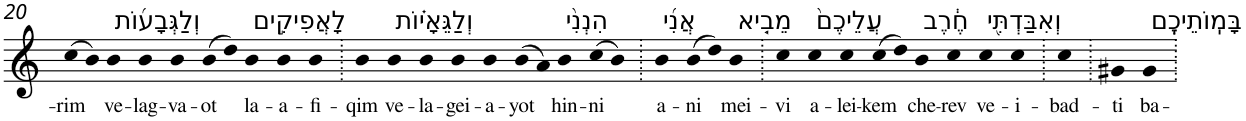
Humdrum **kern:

**kern	**text
*part1	*part1
*staff1	*staff1
*I"Piano	*
*I'Pno	*
!!LO:PB:g=z
*clefG2	*
*k[]	*
=20	=20
!	!LO:LY:b
(>8cc	-rim
8b)	.
!LO:TX:a:t=וְלַגְּבָע֜וֹת	!
!	!LO:LY:b
4b	ve-
!	!LO:LY:b
4b	-lag-
!	!LO:LY:b
4b	-va-
!	!LO:LY:b
(>8b	-ot
8dd)	.
!LO:TX:a:t=לָאֲפִיקִ֣ים	!
!	!LO:LY:b
4b	la-
!	!LO:LY:b
4b	-a-
!	!LO:LY:b
4b	-fi-
=21.	=21.
!	!LO:LY:b
4b	-qim
!LO:TX:a:t=וְלַגֵּאָי֗וֹת	!
!	!LO:LY:b
4b	ve-
!	!LO:LY:b
4b	-la-
!	!LO:LY:b
4b	-gei-
!	!LO:LY:b
4b	-a-
!	!LO:LY:b
(>8b	-yot
8a)	.
!LO:TX:a:t=הִנְנִ֨י	!
!	!LO:LY:b
4b	hin-
!	!LO:LY:b
(>8cc	-ni
8b)	.
=22.	=22.
!LO:TX:a:t=אֲנִ֜י	!
!	!LO:LY:b
4b	a-
!	!LO:LY:b
(>8b	-ni
8dd)	.
!LO:TX:a:t=מֵבִ֤יא	!
!	!LO:LY:b
4b	mei-
=23.	=23.
!	!LO:LY:b
4cc	-vi
!LO:TX:a:t=עֲלֵיכֶם֙	!
!	!LO:LY:b
4cc	a-
!	!LO:LY:b
4cc	-lei-
!	!LO:LY:b
(>8cc	-kem
8dd)	.
!LO:TX:a:t=חֶ֔רֶב	!
!	!LO:LY:b
4b	che-
!	!LO:LY:b
4cc	-rev
!LO:TX:a:t=וְאִבַּדְתִּ֖י	!
!	!LO:LY:b
4cc	ve-
!	!LO:LY:b
4cc	-i-
=24.	=24.
!	!LO:LY:b
4cc	-bad-
=25.	=25.
!	!LO:LY:b
4g#X	-ti
!LO:TX:a:t=בָּמֽוֹתֵיכֶֽם	!
!	!LO:LY:b
4g#	ba-
=.	=.
*-	*-
